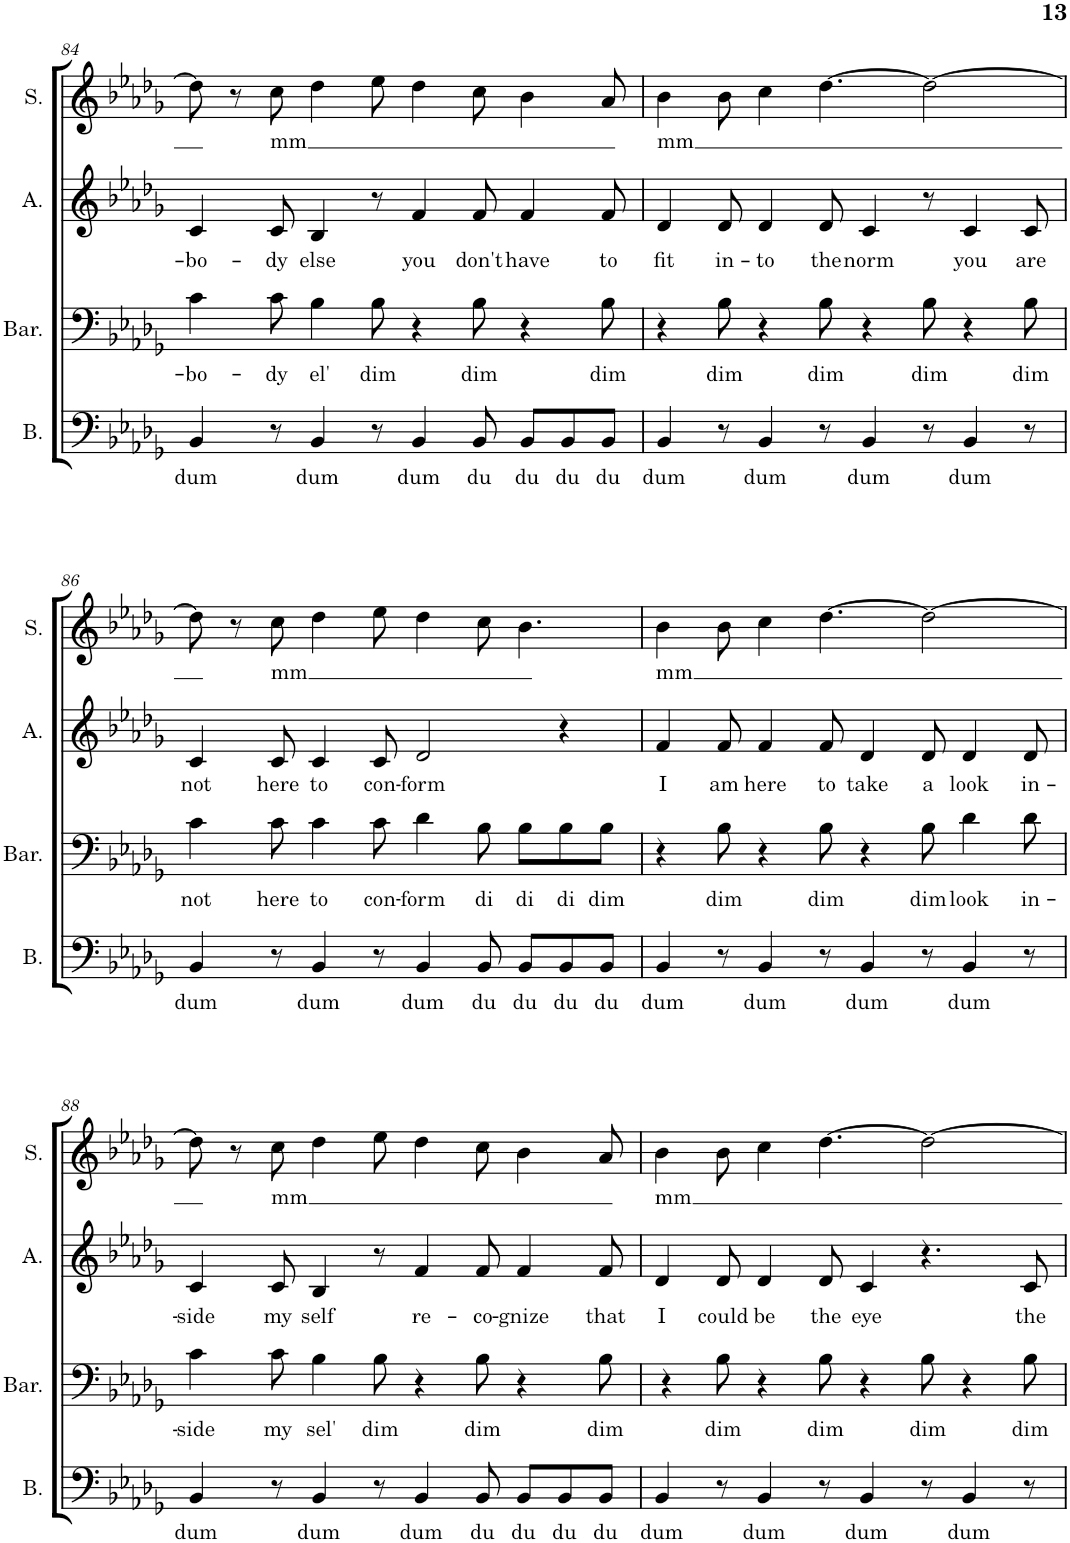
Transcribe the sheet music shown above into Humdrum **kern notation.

**kern	**text	**kern	**text	**kern	**text	**kern	**text
*part4	*part4	*part3	*part3	*part2	*part2	*part1	*part1
*staff4	*staff4	*staff3	*staff3	*staff2	*staff2	*staff1	*staff1
*I"Bass	*	*I"Baritone	*	*I"Alto	*	*I"Soprano	*
*I'B.	*	*I'Bar.	*	*I'A.	*	*I'S.	*
!!LO:PB:g=z
*clefF4	*	*clefF4	*	*clefG2	*	*clefG2	*
*k[b-e-a-d-g-]	*	*k[b-e-a-d-g-]	*	*k[b-e-a-d-g-]	*	*k[b-e-a-d-g-]	*
*M12/8	*	*M12/8	*	*M12/8	*	*M12/8	*
=84	=84	=84	=84	=84	=84	=84	=84
!	!LO:LY:b	!	!LO:LY:b	!	!LO:LY:b	!	!
4BB-/	dum	4c\	bo-	4c/	bo-	8dd-\]	.
.	.	.	.	.	.	8r	.
!	!	!	!LO:LY:b	!	!LO:LY:b	!	!LO:LY:b
8r	.	8c\	-dy	8c/	-dy	8cc\	mm
!	!LO:LY:b	!	!LO:LY:b	!	!LO:LY:b	!	!
4BB-/	dum	4B-\	el'	4B-/	else	4dd-\	.
!	!	!	!LO:LY:b	!	!	!	!
8r	.	8B-\	dim	8r	.	8ee-\	.
!	!LO:LY:b	!	!	!	!LO:LY:b	!	!
4BB-/	dum	4r	.	4f/	you	4dd-\	.
!	!LO:LY:b	!	!LO:LY:b	!	!LO:LY:b	!	!
8BB-/	du	8B-\	dim	8f/	don't	8cc\	.
!	!LO:LY:b	!	!	!	!LO:LY:b	!	!
8BB-/L	du	4r	.	4f/	have	4b-\	.
!	!LO:LY:b	!	!	!	!	!	!
8BB-/	du	.	.	.	.	.	.
!	!LO:LY:b	!	!LO:LY:b	!	!LO:LY:b	!	!
8BB-/J	du	8B-\	dim	8f/	to	8a-/	.
=85	=85	=85	=85	=85	=85	=85	=85
!	!LO:LY:b	!	!	!	!LO:LY:b	!	!LO:LY:b
4BB-/	dum	4r	.	4d-/	fit	4b-\	mm
!	!	!	!LO:LY:b	!	!LO:LY:b	!	!
8r	.	8B-\	dim	8d-/	in-	8b-\	.
!	!LO:LY:b	!	!	!	!LO:LY:b	!	!
4BB-/	dum	4r	.	4d-/	-to	4cc\	.
!	!	!	!LO:LY:b	!	!LO:LY:b	!	!
8r	.	8B-\	dim	8d-/	the	[4.dd-\	.
!	!LO:LY:b	!	!	!	!LO:LY:b	!	!
4BB-/	dum	4r	.	4c/	norm	.	.
!	!	!	!LO:LY:b	!	!	!	!
8r	.	8B-\	dim	8r	.	2dd-\_	.
!	!LO:LY:b	!	!	!	!LO:LY:b	!	!
4BB-/	dum	4r	.	4c/	you	.	.
!	!	!	!LO:LY:b	!	!LO:LY:b	!	!
8r	.	8B-\	dim	8c/	are	.	.
!!LO:LB:g=z
=86	=86	=86	=86	=86	=86	=86	=86
!	!LO:LY:b	!	!LO:LY:b	!	!LO:LY:b	!	!
4BB-/	dum	4c\	not	4c/	not	8dd-\]	.
.	.	.	.	.	.	8r	.
!	!	!	!LO:LY:b	!	!LO:LY:b	!	!LO:LY:b
8r	.	8c\	here	8c/	here	8cc\	mm
!	!LO:LY:b	!	!LO:LY:b	!	!LO:LY:b	!	!
4BB-/	dum	4c\	to	4c/	to	4dd-\	.
!	!	!	!LO:LY:b	!	!LO:LY:b	!	!
8r	.	8c\	con-	8c/	con-	8ee-\	.
!	!LO:LY:b	!	!LO:LY:b	!	!LO:LY:b	!	!
4BB-/	dum	4d-\	-form	2d-/	-form	4dd-\	.
!	!LO:LY:b	!	!LO:LY:b	!	!	!	!
8BB-/	du	8B-\	di	.	.	8cc\	.
!	!LO:LY:b	!	!LO:LY:b	!	!	!	!
8BB-/L	du	8B-\L	di	.	.	4.b-\	.
!	!LO:LY:b	!	!LO:LY:b	!	!	!	!
8BB-/	du	8B-\	di	4r	.	.	.
!	!LO:LY:b	!	!LO:LY:b	!	!	!	!
8BB-/J	du	8B-\J	dim	.	.	.	.
=87	=87	=87	=87	=87	=87	=87	=87
!	!LO:LY:b	!	!	!	!LO:LY:b	!	!LO:LY:b
4BB-/	dum	4r	.	4f/	I	4b-\	mm
!	!	!	!LO:LY:b	!	!LO:LY:b	!	!
8r	.	8B-\	dim	8f/	am	8b-\	.
!	!LO:LY:b	!	!	!	!LO:LY:b	!	!
4BB-/	dum	4r	.	4f/	here	4cc\	.
!	!	!	!LO:LY:b	!	!LO:LY:b	!	!
8r	.	8B-\	dim	8f/	to	[4.dd-\	.
!	!LO:LY:b	!	!	!	!LO:LY:b	!	!
4BB-/	dum	4r	.	4d-/	take	.	.
!	!	!	!LO:LY:b	!	!LO:LY:b	!	!
8r	.	8B-\	dim	8d-/	a	2dd-\_	.
!	!LO:LY:b	!	!LO:LY:b	!	!LO:LY:b	!	!
4BB-/	dum	4d-\	look	4d-/	look	.	.
!	!	!	!LO:LY:b	!	!LO:LY:b	!	!
8r	.	8d-\	in-	8d-/	in-	.	.
!!LO:LB:g=z
=88	=88	=88	=88	=88	=88	=88	=88
!	!LO:LY:b	!	!LO:LY:b	!	!LO:LY:b	!	!
4BB-/	dum	4c\	-side	4c/	-side	8dd-\]	.
.	.	.	.	.	.	8r	.
!	!	!	!LO:LY:b	!	!LO:LY:b	!	!LO:LY:b
8r	.	8c\	my	8c/	my	8cc\	mm
!	!LO:LY:b	!	!LO:LY:b	!	!LO:LY:b	!	!
4BB-/	dum	4B-\	sel'	4B-/	self	4dd-\	.
!	!	!	!LO:LY:b	!	!	!	!
8r	.	8B-\	dim	8r	.	8ee-\	.
!	!LO:LY:b	!	!	!	!LO:LY:b	!	!
4BB-/	dum	4r	.	4f/	re-	4dd-\	.
!	!LO:LY:b	!	!LO:LY:b	!	!LO:LY:b	!	!
8BB-/	du	8B-\	dim	8f/	-co-	8cc\	.
!	!LO:LY:b	!	!	!	!LO:LY:b	!	!
8BB-/L	du	4r	.	4f/	-gnize	4b-\	.
!	!LO:LY:b	!	!	!	!	!	!
8BB-/	du	.	.	.	.	.	.
!	!LO:LY:b	!	!LO:LY:b	!	!LO:LY:b	!	!
8BB-/J	du	8B-\	dim	8f/	that	8a-/	.
=89	=89	=89	=89	=89	=89	=89	=89
!	!LO:LY:b	!	!	!	!LO:LY:b	!	!LO:LY:b
4BB-/	dum	4r	.	4d-/	I	4b-\	mm
!	!	!	!LO:LY:b	!	!LO:LY:b	!	!
8r	.	8B-\	dim	8d-/	could	8b-\	.
!	!LO:LY:b	!	!	!	!LO:LY:b	!	!
4BB-/	dum	4r	.	4d-/	be	4cc\	.
!	!	!	!LO:LY:b	!	!LO:LY:b	!	!
8r	.	8B-\	dim	8d-/	the	[4.dd-\	.
!	!LO:LY:b	!	!	!	!LO:LY:b	!	!
4BB-/	dum	4r	.	4c/	eye	.	.
!	!	!	!LO:LY:b	!	!	!	!
8r	.	8B-\	dim	4.r	.	2dd-\_	.
!	!LO:LY:b	!	!	!	!	!	!
4BB-/	dum	4r	.	.	.	.	.
!	!	!	!LO:LY:b	!	!LO:LY:b	!	!
8r	.	8B-\	dim	8c/	the	.	.
=	=	=	=	=	=	=	=
*-	*-	*-	*-	*-	*-	*-	*-
